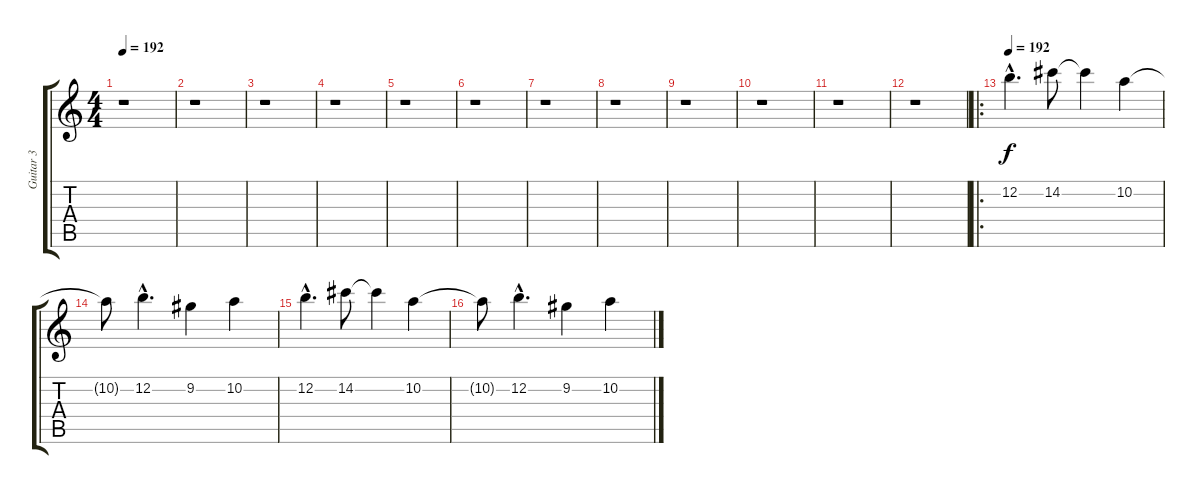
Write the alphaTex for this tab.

\track ("Guitar 3" "Guitar 3") {instrument distortionguitar}
\staff {score tabs}
\tuning (E4 B3 G3 D3 A2 E2) {hide}
\ts (4 4)
\tempo 192
\clef g2
\ks c
r.1{dy f} |
r.1 |
r.1 |
r.1 |
r.1 |
r.1 |
r.1 |
r.1 |
r.1 |
r.1 |
r.1 |
r.1 |
\ro
\tempo 192
12.2{hac}.4{d} 14.2.8 14.2{t}.4 10.2.4 |
10.2{t}.8 12.2{hac}.4{d} 9.2.4 10.2.4 |
12.2{hac}.4{d} 14.2.8 14.2{t}.4 10.2.4 |
10.2{t}.8 12.2{hac}.4{d} 9.2.4 10.2.4
